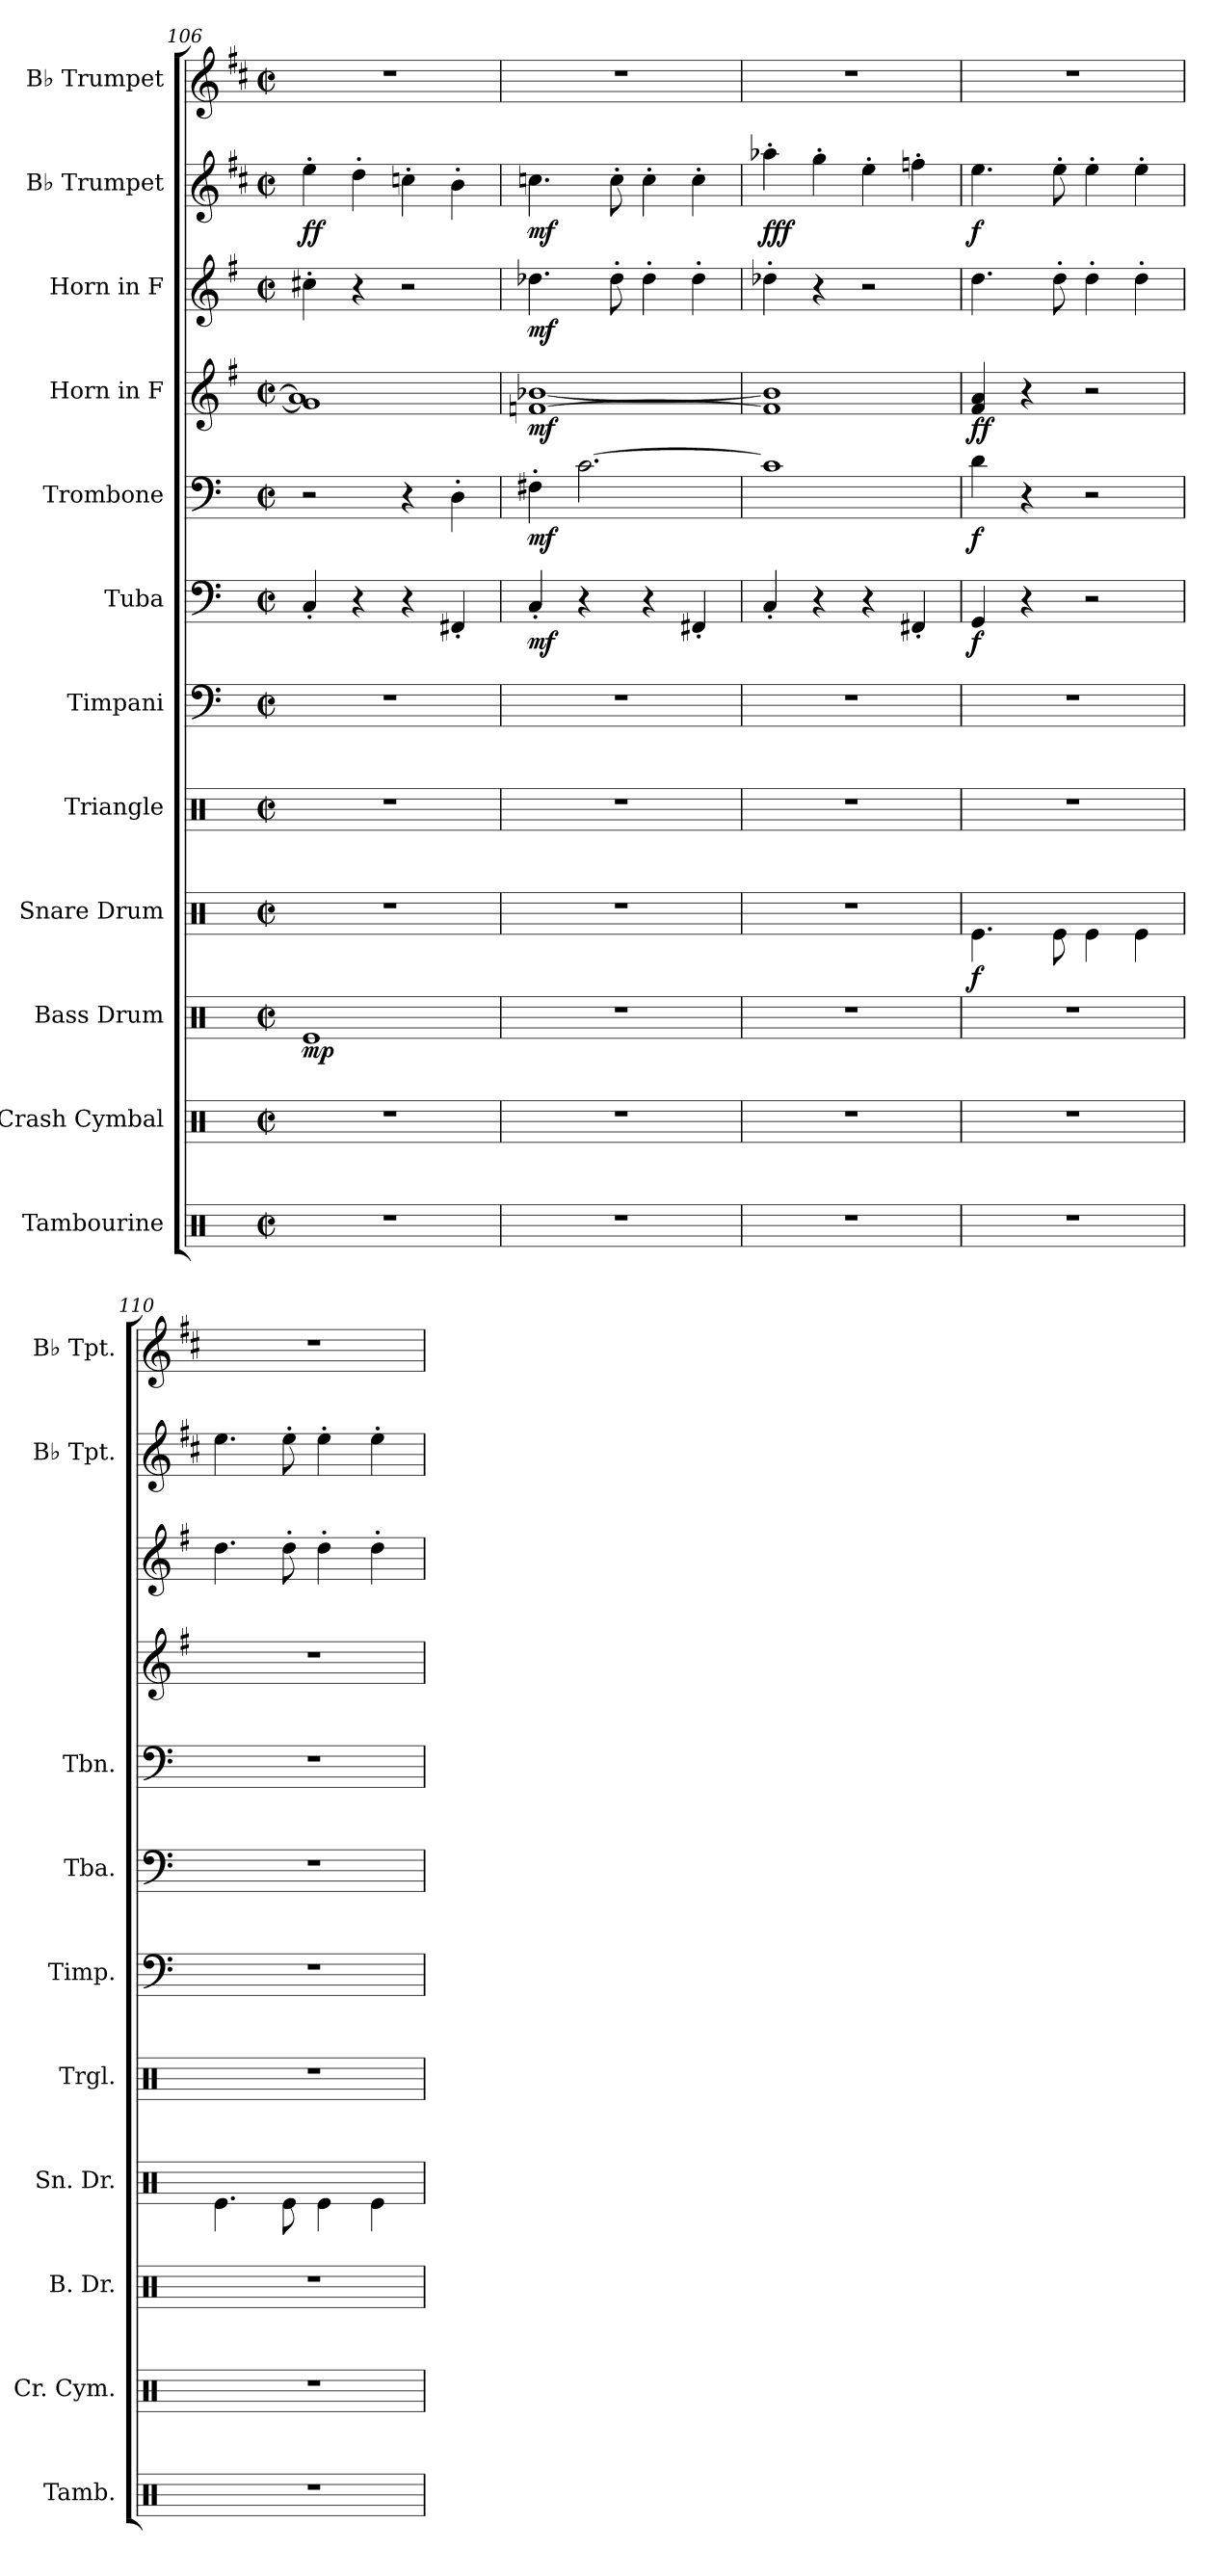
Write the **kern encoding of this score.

**kern	**kern	**kern	**dynam	**kern	**dynam	**kern	**kern	**kern	**dynam	**kern	**dynam	**kern	**dynam	**kern	**dynam	**kern	**dynam	**kern
*part12	*part11	*part10	*part10	*part9	*part9	*part8	*part7	*part6	*part6	*part5	*part5	*part4	*part4	*part3	*part3	*part2	*part2	*part1
*staff12	*staff11	*staff10	*staff10	*staff9	*staff9	*staff8	*staff7	*staff6	*staff6	*staff5	*staff5	*staff4	*staff4	*staff3	*staff3	*staff2	*staff2	*staff1
*I"Tambourine	*I"Crash Cymbal	*I"Bass Drum	*	*I"Snare Drum	*	*I"Triangle	*I"Timpani	*I"Tuba	*	*I"Trombone	*	*I"Horn in F	*	*I"Horn in F	*	*I"B♭ Trumpet	*	*I"B♭ Trumpet
*I'Tamb.	*I'Cr. Cym.	*I'B. Dr.	*	*I'Sn. Dr.	*	*I'Trgl.	*I'Timp.	*I'Tba.	*	*I'Tbn.	*	*	*	*	*	*I'B♭ Tpt.	*	*I'B♭ Tpt.
*clefX	*clefX	*clefX	*	*clefX	*	*clefX	*clefF4	*clefF4	*	*clefF4	*	*clefG2	*	*clefG2	*	*clefG2	*	*clefG2
*	*	*	*	*	*	*	*	*	*	*	*	*ITrd4c7	*	*ITrd4c7	*	*ITrd1c2	*	*ITrd1c2
*k[]	*k[]	*k[]	*	*k[]	*	*k[]	*k[]	*k[]	*	*k[]	*	*k[]	*	*k[]	*	*k[]	*	*k[]
*M2/2	*M2/2	*M2/2	*	*M2/2	*	*M2/2	*M2/2	*M2/2	*	*M2/2	*	*M2/2	*	*M2/2	*	*M2/2	*	*M2/2
*met(c|)	*met(c|)	*met(c|)	*	*met(c|)	*	*met(c|)	*met(c|)	*met(c|)	*	*met(c|)	*	*met(c|)	*	*met(c|)	*	*met(c|)	*	*met(c|)
=106	=106	=106	=106	=106	=106	=106	=106	=106	=106	=106	=106	=106	=106	=106	=106	=106	=106	=106
*	*	*	*	*	*	*	*	*	*	*	*	*^	*	*	*	*	*	*
!	!	!	!LO:DY:b	!	!	!	!	!	!	!	!	!	!	!	!	!	!	!LO:DY:b	!
1r	1r	1Re	mp	1r	.	1r	1r	4C'/	.	2r	.	1c]	1d]	.	4f#X'\	.	4dd'\	ff	1r
.	.	.	.	.	.	.	.	4r	.	.	.	.	.	.	4r	.	4cc'\	.	.
.	.	.	.	.	.	.	.	4r	.	4r	.	.	.	.	2r	.	4b-X'\	.	.
.	.	.	.	.	.	.	.	4FF#X'/	.	4D'\	.	.	.	.	.	.	4a'\	.	.
!!LO:PB:g=z
=107	=107	=107	=107	=107	=107	=107	=107	=107	=107	=107	=107	=107	=107	=107	=107	=107	=107	=107	=107
!	!	!	!	!	!	!	!	!	!LO:DY:b	!	!LO:DY:b	!	!	!LO:DY:b	!	!LO:DY:b	!	!LO:DY:b	!
1r	1r	1r	.	1r	.	1r	1r	4C'/	mf	4F#X'\	mf	[1B-X	[1e-X	mf	4.g-X\	mf	4.b-X\	mf	1r
.	.	.	.	.	.	.	.	4r	.	[2.c\	.	.	.	.	.	.	.	.	.
.	.	.	.	.	.	.	.	.	.	.	.	.	.	.	8g-'\	.	8b-'\	.	.
.	.	.	.	.	.	.	.	4r	.	.	.	.	.	.	4g-'\	.	4b-'\	.	.
.	.	.	.	.	.	.	.	4FF#X'/	.	.	.	.	.	.	4g-'\	.	4b-'\	.	.
=108	=108	=108	=108	=108	=108	=108	=108	=108	=108	=108	=108	=108	=108	=108	=108	=108	=108	=108	=108
!	!	!	!	!	!	!	!	!	!	!	!	!	!	!	!	!	!	!LO:DY:b	!
1r	1r	1r	.	1r	.	1r	1r	4C'/	.	1c]	.	1B-]	1e-]	.	4g-X'\	.	4gg-X'\	fff	1r
.	.	.	.	.	.	.	.	4r	.	.	.	.	.	.	4r	.	4ff'\	.	.
.	.	.	.	.	.	.	.	4r	.	.	.	.	.	.	2r	.	4dd'\	.	.
.	.	.	.	.	.	.	.	4FF#X'/	.	.	.	.	.	.	.	.	4ee-X'\	.	.
*	*	*	*	*	*	*	*	*	*	*	*	*v	*v	*	*	*	*	*	*
=109	=109	=109	=109	=109	=109	=109	=109	=109	=109	=109	=109	=109	=109	=109	=109	=109	=109	=109
!	!	!	!	!	!LO:DY:b	!	!	!	!LO:DY:b	!	!LO:DY:b	!	!LO:DY:b	!	!	!	!	!
!	!	!	!	!	!	!	!	!	!	!	!	!	!LO:DY:n=1:b	!	!	!	!LO:DY:b	!
1r	1r	1r	.	4.Re\	f	1r	1r	4GG/	f	4d\	f	4B/ 4d/	f f	4.g\	.	4.dd\	f	1r
.	.	.	.	.	.	.	.	4r	.	4r	.	4r	.	.	.	.	.	.
.	.	.	.	8Re\	.	.	.	.	.	.	.	.	.	8g'\	.	8dd'\	.	.
.	.	.	.	4Re\	.	.	.	2r	.	2r	.	2r	.	4g'\	.	4dd'\	.	.
.	.	.	.	4Re\	.	.	.	.	.	.	.	.	.	4g'\	.	4dd'\	.	.
=110	=110	=110	=110	=110	=110	=110	=110	=110	=110	=110	=110	=110	=110	=110	=110	=110	=110	=110
1r	1r	1r	.	4.Re\	.	1r	1r	1r	.	1r	.	1r	.	4.g\	.	4.dd\	.	1r
.	.	.	.	8Re\	.	.	.	.	.	.	.	.	.	8g'\	.	8dd'\	.	.
.	.	.	.	4Re\	.	.	.	.	.	.	.	.	.	4g'\	.	4dd'\	.	.
.	.	.	.	4Re\	.	.	.	.	.	.	.	.	.	4g'\	.	4dd'\	.	.
=	=	=	=	=	=	=	=	=	=	=	=	=	=	=	=	=	=	=
*-	*-	*-	*-	*-	*-	*-	*-	*-	*-	*-	*-	*-	*-	*-	*-	*-	*-	*-
